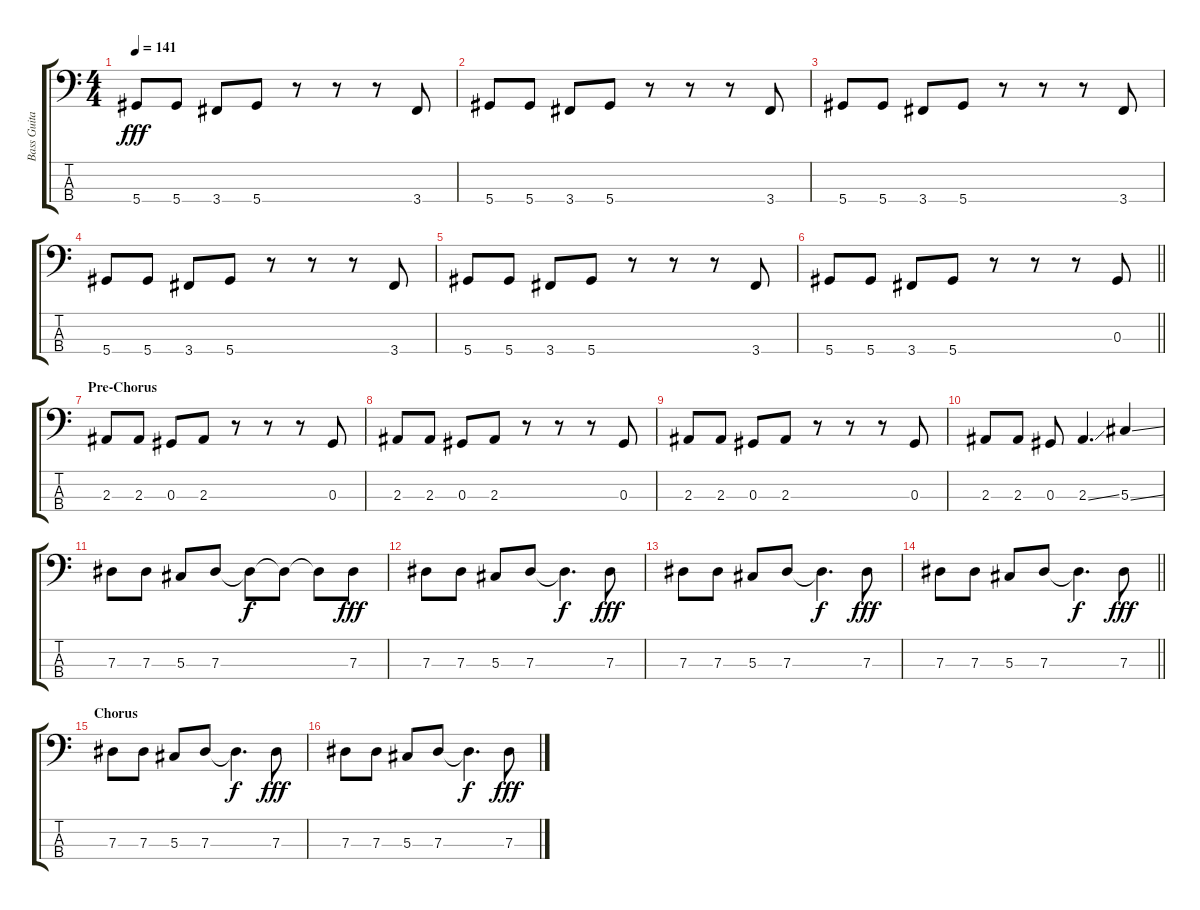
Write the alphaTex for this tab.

\track ("Bass Guitar" "Bass Guita") {instrument electricbasspick}
\staff {score tabs}
\tuning (Gb2 Db2 Ab1 Eb1) {hide}
\ts (4 4)
\tempo 141
\clef f4
\ks c
5.4.8{dy fff} 5.4.8 3.4.8 5.4.8 r.8 r.8 r.8 3.4.8 |
5.4.8 5.4.8 3.4.8 5.4.8 r.8 r.8 r.8 3.4.8 |
5.4.8 5.4.8 3.4.8 5.4.8 r.8 r.8 r.8 3.4.8 |
5.4.8 5.4.8 3.4.8 5.4.8 r.8 r.8 r.8 3.4.8 |
5.4.8 5.4.8 3.4.8 5.4.8 r.8 r.8 r.8 3.4.8 |
\barLineRight lightlight
5.4.8 5.4.8 3.4.8 5.4.8 r.8 r.8 r.8 0.3.8 |
\section ("" "Pre-Chorus")
2.3.8 2.3.8 0.3.8 2.3.8 r.8 r.8 r.8 0.3.8 |
2.3.8 2.3.8 0.3.8 2.3.8 r.8 r.8 r.8 0.3.8 |
2.3.8 2.3.8 0.3.8 2.3.8 r.8 r.8 r.8 0.3.8 |
2.3.8 2.3.8 0.3.8 2.3{ss}.4{d} 5.3{ss}.4 |
7.3.8 7.3.8 5.3.8 7.3.8 7.3{t}.8{dy f} 7.3{t}.8 7.3{t}.8 7.3.8{dy fff} |
7.3.8 7.3.8 5.3.8 7.3.8 7.3{t}.4{d dy f} 7.3.8{dy fff} |
7.3.8 7.3.8 5.3.8 7.3.8 7.3{t}.4{d dy f} 7.3.8{dy fff} |
\barLineRight lightlight
7.3.8 7.3.8 5.3.8 7.3.8 7.3{t}.4{d dy f} 7.3.8{dy fff} |
\section ("" "Chorus")
7.3.8 7.3.8 5.3.8 7.3.8 7.3{t}.4{d dy f} 7.3.8{dy fff} |
7.3.8 7.3.8 5.3.8 7.3.8 7.3{t}.4{d dy f} 7.3.8{dy fff}
